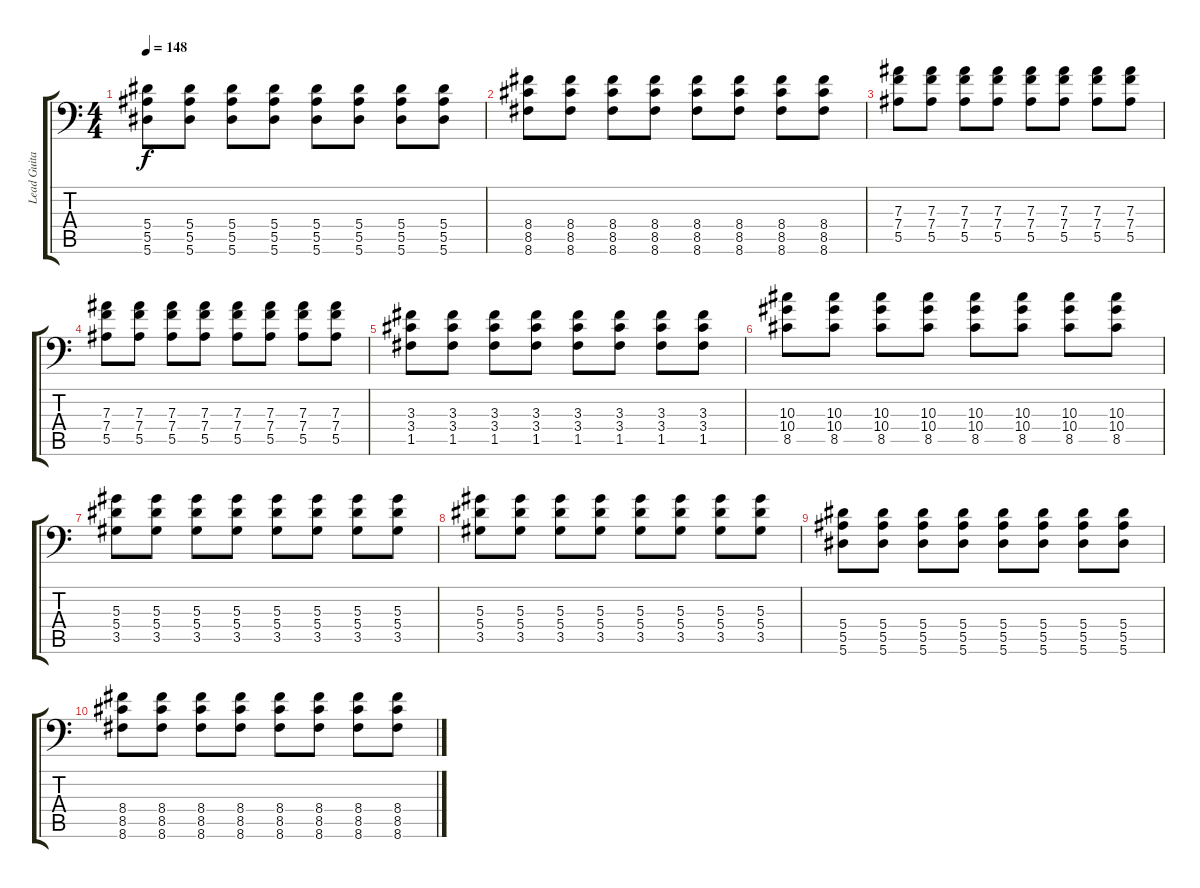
\track ("Lead Guitar 2" "Lead Guita") {instrument distortionguitar}
\staff {score tabs}
\tuning (C4 G3 Eb3 Bb2 F2 Bb1) {hide}
\ts (4 4)
\tempo 148
\clef f4
\ks c
(5.4 5.5 5.6).8{dy f} (5.4 5.5 5.6).8 (5.4 5.5 5.6).8 (5.4 5.5 5.6).8 (5.4 5.5 5.6).8 (5.4 5.5 5.6).8 (5.4 5.5 5.6).8 (5.4 5.5 5.6).8 |
(8.4 8.5 8.6).8 (8.4 8.5 8.6).8 (8.4 8.5 8.6).8 (8.4 8.5 8.6).8 (8.4 8.5 8.6).8 (8.4 8.5 8.6).8 (8.4 8.5 8.6).8 (8.4 8.5 8.6).8 |
(7.3 7.4 5.5).8 (7.3 7.4 5.5).8 (7.3 7.4 5.5).8 (7.3 7.4 5.5).8 (7.3 7.4 5.5).8 (7.3 7.4 5.5).8 (7.3 7.4 5.5).8 (7.3 7.4 5.5).8 |
(7.3 7.4 5.5).8 (7.3 7.4 5.5).8 (7.3 7.4 5.5).8 (7.3 7.4 5.5).8 (7.3 7.4 5.5).8 (7.3 7.4 5.5).8 (7.3 7.4 5.5).8 (7.3 7.4 5.5).8 |
(3.3 3.4 1.5).8 (3.3 3.4 1.5).8 (3.3 3.4 1.5).8 (3.3 3.4 1.5).8 (3.3 3.4 1.5).8 (3.3 3.4 1.5).8 (3.3 3.4 1.5).8 (3.3 3.4 1.5).8 |
(10.3 10.4 8.5).8 (10.3 10.4 8.5).8 (10.3 10.4 8.5).8 (10.3 10.4 8.5).8 (10.3 10.4 8.5).8 (10.3 10.4 8.5).8 (10.3 10.4 8.5).8 (10.3 10.4 8.5).8 |
(5.3 5.4 3.5).8 (5.3 5.4 3.5).8 (5.3 5.4 3.5).8 (5.3 5.4 3.5).8 (5.3 5.4 3.5).8 (5.3 5.4 3.5).8 (5.3 5.4 3.5).8 (5.3 5.4 3.5).8 |
(5.3 5.4 3.5).8 (5.3 5.4 3.5).8 (5.3 5.4 3.5).8 (5.3 5.4 3.5).8 (5.3 5.4 3.5).8 (5.3 5.4 3.5).8 (5.3 5.4 3.5).8 (5.3 5.4 3.5).8 |
(5.4 5.5 5.6).8 (5.4 5.5 5.6).8 (5.4 5.5 5.6).8 (5.4 5.5 5.6).8 (5.4 5.5 5.6).8 (5.4 5.5 5.6).8 (5.4 5.5 5.6).8 (5.4 5.5 5.6).8 |
(8.4 8.5 8.6).8 (8.4 8.5 8.6).8 (8.4 8.5 8.6).8 (8.4 8.5 8.6).8 (8.4 8.5 8.6).8 (8.4 8.5 8.6).8 (8.4 8.5 8.6).8 (8.4 8.5 8.6).8
